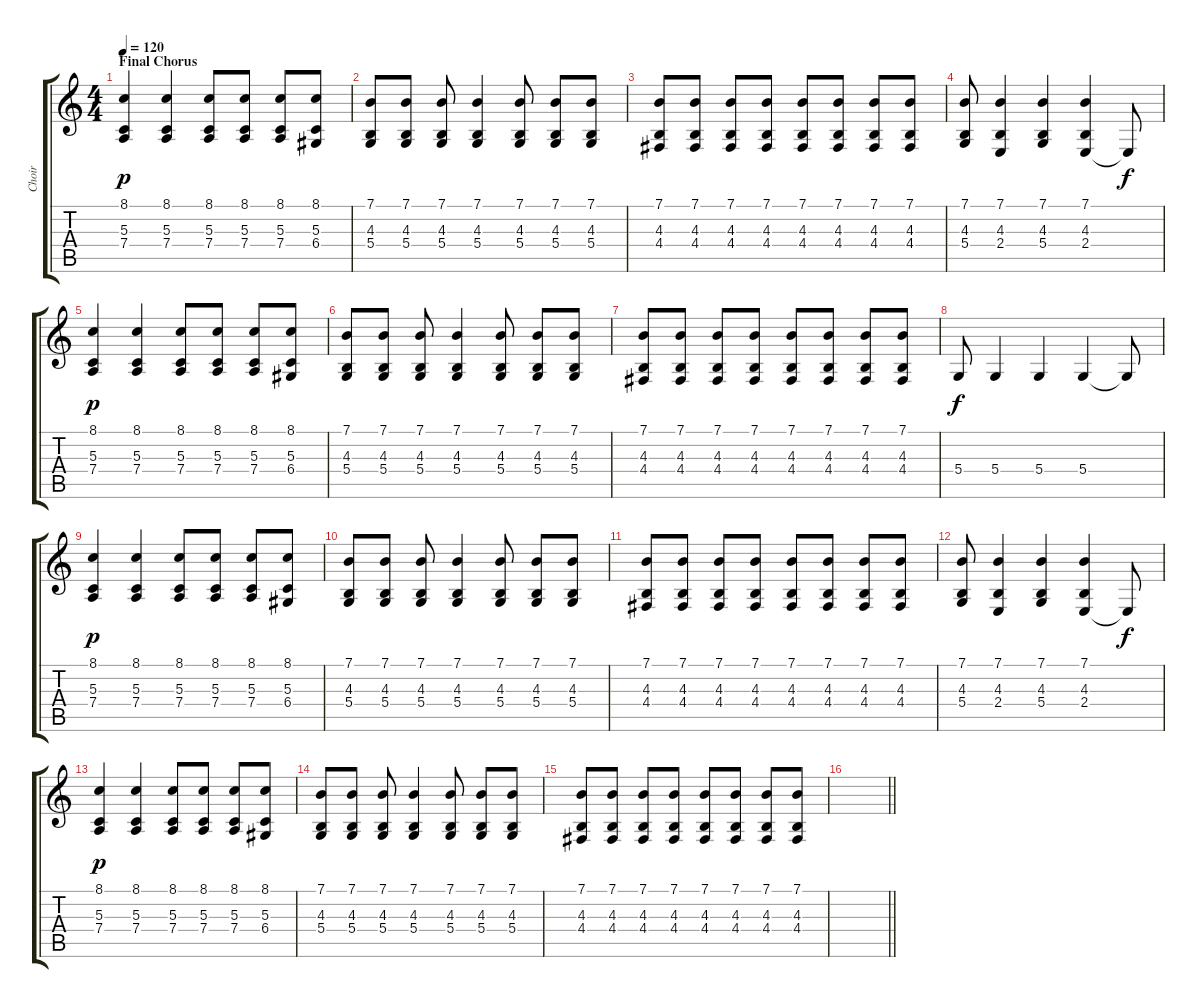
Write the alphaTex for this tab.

\track ("Choir" "Choir") {instrument altosax}
\staff {score tabs}
\tuning (E4 B3 G3 D3 A2 E2) {hide}
\ts (4 4)
\section ("" "Final Chorus")
\tempo 120
\clef g2
\ks c
(8.1 5.3 7.4).4{dy p} (8.1 5.3 7.4).4 (8.1 5.3 7.4).8 (8.1 5.3 7.4).8 (8.1 5.3 7.4).8 (8.1 5.3 6.4).8 |
(7.1 4.3 5.4).8 (7.1 4.3 5.4).8 (7.1 4.3 5.4).8 (7.1 4.3 5.4).4 (7.1 4.3 5.4).8 (7.1 4.3 5.4).8 (7.1 4.3 5.4).8 |
(7.1 4.3 4.4).8 (7.1 4.3 4.4).8 (7.1 4.3 4.4).8 (7.1 4.3 4.4).8 (7.1 4.3 4.4).8 (7.1 4.3 4.4).8 (7.1 4.3 4.4).8 (7.1 4.3 4.4).8 |
(7.1 4.3 5.4).8 (7.1 4.3 2.4).4 (7.1 4.3 5.4).4 (7.1 4.3 2.4).4 2.4{t}.8{dy f} |
(8.1 5.3 7.4).4{dy p} (8.1 5.3 7.4).4 (8.1 5.3 7.4).8 (8.1 5.3 7.4).8 (8.1 5.3 7.4).8 (8.1 5.3 6.4).8 |
(7.1 4.3 5.4).8 (7.1 4.3 5.4).8 (7.1 4.3 5.4).8 (7.1 4.3 5.4).4 (7.1 4.3 5.4).8 (7.1 4.3 5.4).8 (7.1 4.3 5.4).8 |
(7.1 4.3 4.4).8 (7.1 4.3 4.4).8 (7.1 4.3 4.4).8 (7.1 4.3 4.4).8 (7.1 4.3 4.4).8 (7.1 4.3 4.4).8 (7.1 4.3 4.4).8 (7.1 4.3 4.4).8 |
5.4.8{dy f} 5.4.4 5.4.4 5.4.4 5.4{t}.8 |
(8.1 5.3 7.4).4{dy p} (8.1 5.3 7.4).4 (8.1 5.3 7.4).8 (8.1 5.3 7.4).8 (8.1 5.3 7.4).8 (8.1 5.3 6.4).8 |
(7.1 4.3 5.4).8 (7.1 4.3 5.4).8 (7.1 4.3 5.4).8 (7.1 4.3 5.4).4 (7.1 4.3 5.4).8 (7.1 4.3 5.4).8 (7.1 4.3 5.4).8 |
(7.1 4.3 4.4).8 (7.1 4.3 4.4).8 (7.1 4.3 4.4).8 (7.1 4.3 4.4).8 (7.1 4.3 4.4).8 (7.1 4.3 4.4).8 (7.1 4.3 4.4).8 (7.1 4.3 4.4).8 |
(7.1 4.3 5.4).8 (7.1 4.3 2.4).4 (7.1 4.3 5.4).4 (7.1 4.3 2.4).4 2.4{t}.8{dy f} |
(8.1 5.3 7.4).4{dy p} (8.1 5.3 7.4).4 (8.1 5.3 7.4).8 (8.1 5.3 7.4).8 (8.1 5.3 7.4).8 (8.1 5.3 6.4).8 |
(7.1 4.3 5.4).8 (7.1 4.3 5.4).8 (7.1 4.3 5.4).8 (7.1 4.3 5.4).4 (7.1 4.3 5.4).8 (7.1 4.3 5.4).8 (7.1 4.3 5.4).8 |
(7.1 4.3 4.4).8 (7.1 4.3 4.4).8 (7.1 4.3 4.4).8 (7.1 4.3 4.4).8 (7.1 4.3 4.4).8 (7.1 4.3 4.4).8 (7.1 4.3 4.4).8 (7.1 4.3 4.4).8 |
\barLineRight lightlight
